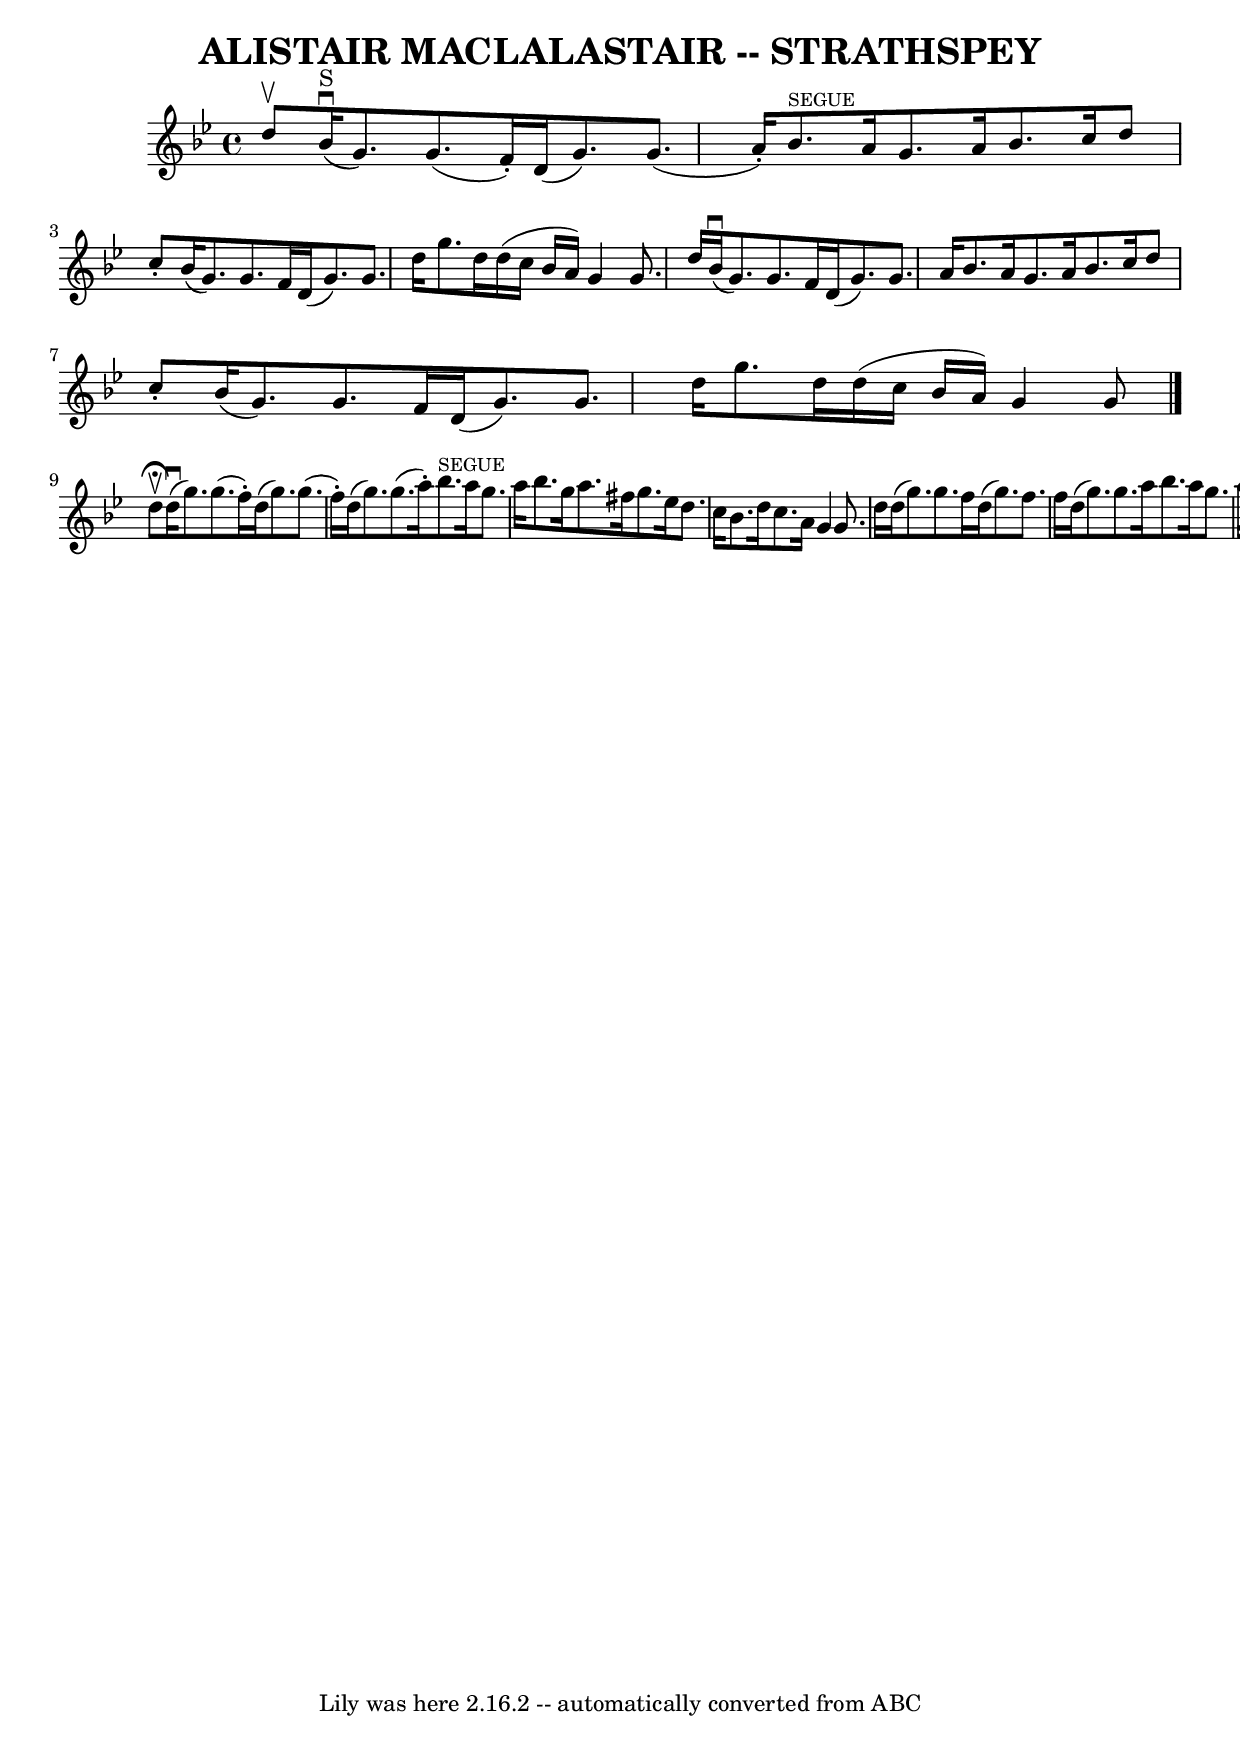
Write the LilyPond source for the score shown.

\version "2.7.40"
\include "Mammoth.ily"
\header {
	%% book = "Ryan's Mammoth Collection of Fiddle Tunes"
	crossRefNumber = "1"
	footnotes = ""
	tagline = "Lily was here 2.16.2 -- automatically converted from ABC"
	title = "ALISTAIR MACLALASTAIR -- STRATHSPEY"
}
voicedefault =  {


 \override Staff.TimeSignature #'style = #'C
 \time 4/4 \key g \minor d''8^\upbow         |
 bes'16 
^"S"(^\downbow g'8.) g'8. (f'16 -.) d'16 (g'8.) g'8. (
a'16 -.)   |
 bes'8.^\segue a'16 g'8. a'16 bes'8.    
c''16 d''8 c''8 -.       |
 bes'16 (g'8.) g'8. f'16    
d'16 (g'8.) g'8. d''16    |
 g''8. d''16 d''16 (
c''16 bes'16 a'16) g'4 g'8. d''16    |
     |
     
bes'16 (^\downbow g'8.) g'8. f'16 d'16 (g'8.) g'8. a'16 
   |
 bes'8. a'16 g'8. a'16 bes'8. c''16 d''8 c''8 
-.       |
 bes'16 (g'8.) g'8. f'16 d'16 (g'8.)   
g'8. d''16    |
 g''8. d''16 d''16 (c''16 bes'16 a'16 
) g'4 g'8    \bar "|." d''8^\fermata^\upbow       |
     
d''16 (^\downbow g''8.) g''8. (f''16 -.) d''16 (g''8.)   
g''8. (f''16 -.)   |
 d''16 (g''8.) g''8. (a''16 -.)  
 bes''8.^\segue a''16 g''8. a''16        |
 bes''8.    
g''16 a''8. fis''16 g''8. ees''16 d''8. c''16    |
   
bes'8. d''16 c''8. a'16 g'4 g'8. d''16    |
     
|
 d''16 (g''8.) g''8. f''16 d''16 (g''8.) f''8.  
 f''16    |
 d''16 (g''8.) g''8. a''16 bes''8. a''16  
 g''8. a''16        |
 bes''8. g''16 a''8. fis''16    
g''8. d''16 f''!8. d''16    |
 c''16 (f'8.) f'8.    
a'16 c''4 d''8.^"D.S."(c''16)     \bar "|."   
}

\score{
    <<

	\context Staff="default"
	{
	    \voicedefault 
	}

    >>
	\layout {
	}
	\midi {}
}
